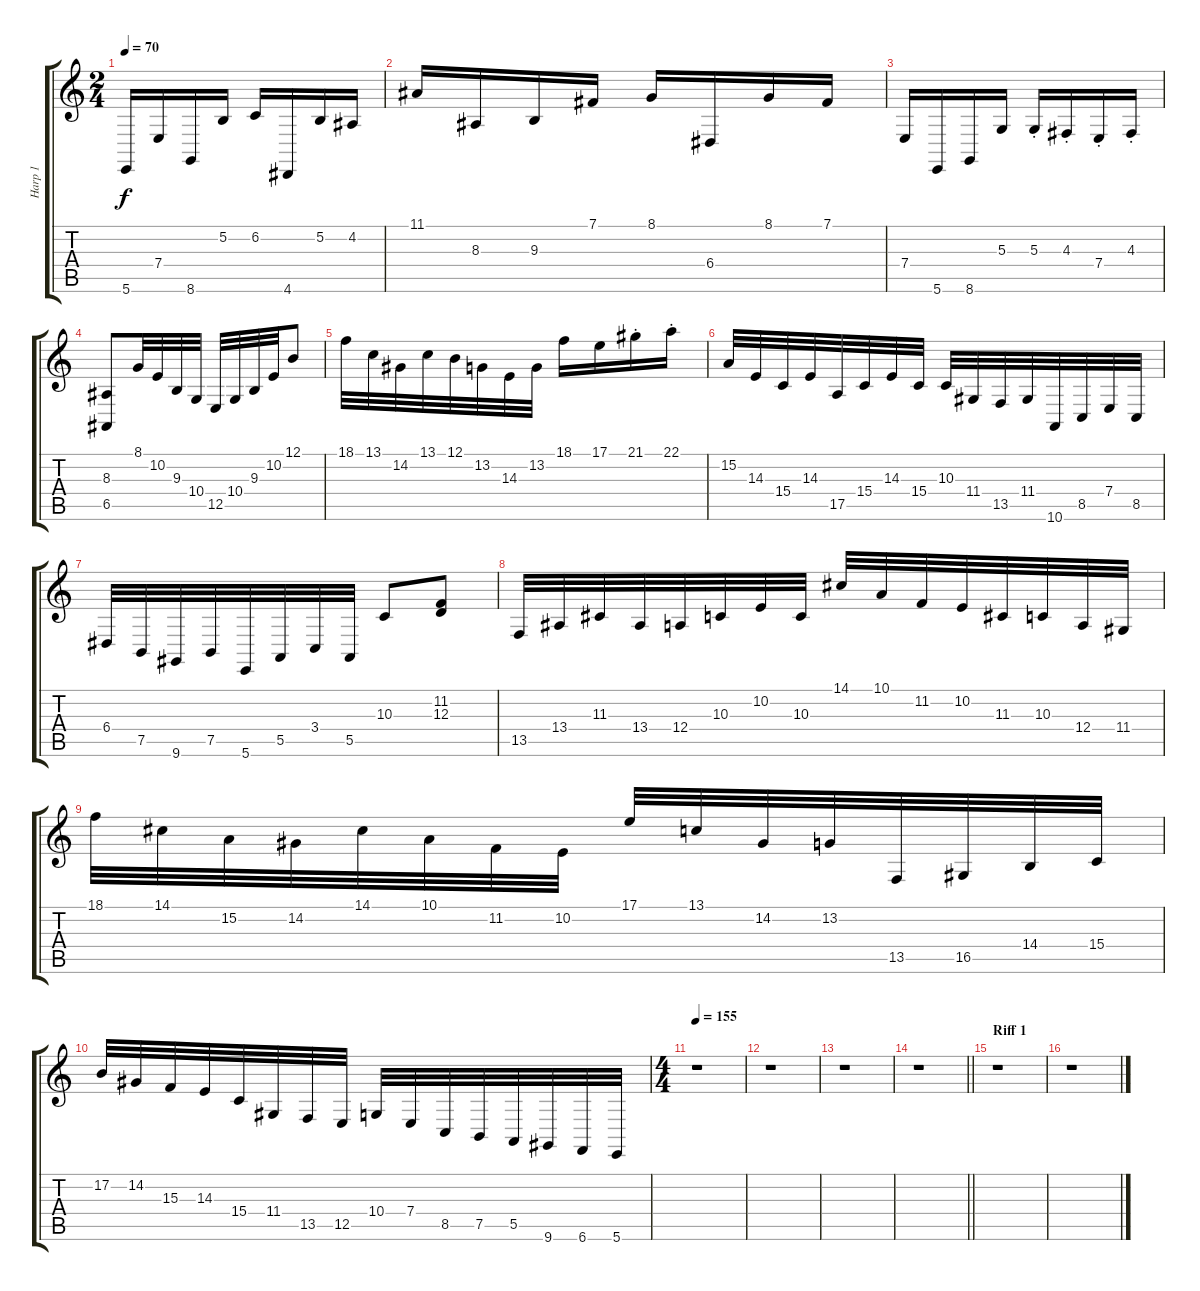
\track ("Harp 1" "Harp 1") {instrument orchestralharp}
\staff {score tabs}
\tuning (B3 Gb3 D3 A2 E2 B1) {hide}
\ts (2 4)
\tempo 70
\clef g2
\ks c
5.6.16{dy f instrument orchestralharp} 7.4.16 8.6.16 5.2.16 6.2.16 4.6.16 5.2.16 4.2.16 |
11.1.16 8.3.16 9.3.16 7.1.16 8.1.16 6.4.16 8.1.16 7.1.16 |
7.4.16 5.6.16 8.6.16 5.3.16 5.3{st}.16 4.3{st}.16 7.4{st}.16 4.3{st}.16 |
(8.3 6.5).8 8.1.32 10.2.32 9.3.32 10.4.32 12.5.32 10.4.32 9.3.32 10.2.32 12.1.8 |
18.1.32 13.1.32 14.2.32 13.1.32 12.1.32 13.2.32 14.3.32 13.2.32 18.1.16 17.1.16 21.1{st}.16 22.1{st}.16 |
15.2.32 14.3.32 15.4.32 14.3.32 17.5.32 15.4.32 14.3.32 15.4.32 10.3.32 11.4.32 13.5.32 11.4.32 10.6.32 8.5.32 7.4.32 8.5.32 |
6.4.32 7.5.32 9.6.32 7.5.32 5.6.32 5.5.32 3.4.32 5.5.32 10.3.8 (11.2 12.3).8 |
13.5.32 13.4.32 11.3.32 13.4.32 12.4.32 10.3.32 10.2.32 10.3.32 14.1.32 10.1.32 11.2.32 10.2.32 11.3.32 10.3.32 12.4.32 11.4.32 |
18.1.32 14.1.32 15.2.32 14.2.32 14.1.32 10.1.32 11.2.32 10.2.32 17.1.32 13.1.32 14.2.32 13.2.32 13.5.32 16.5.32 14.4.32 15.4.32 |
17.2.32 14.2.32 15.3.32 14.3.32 15.4.32 11.4.32 13.5.32 12.5.32 10.4.32 7.4.32 8.5.32 7.5.32 5.5.32 9.6.32 6.6.32 5.6.32 |
\ts (4 4)
\tempo 155
r.1 |
r.1 |
r.1 |
\barLineRight lightlight
r.1 |
\section ("" "Riff 1")
r.1 |
r.1
